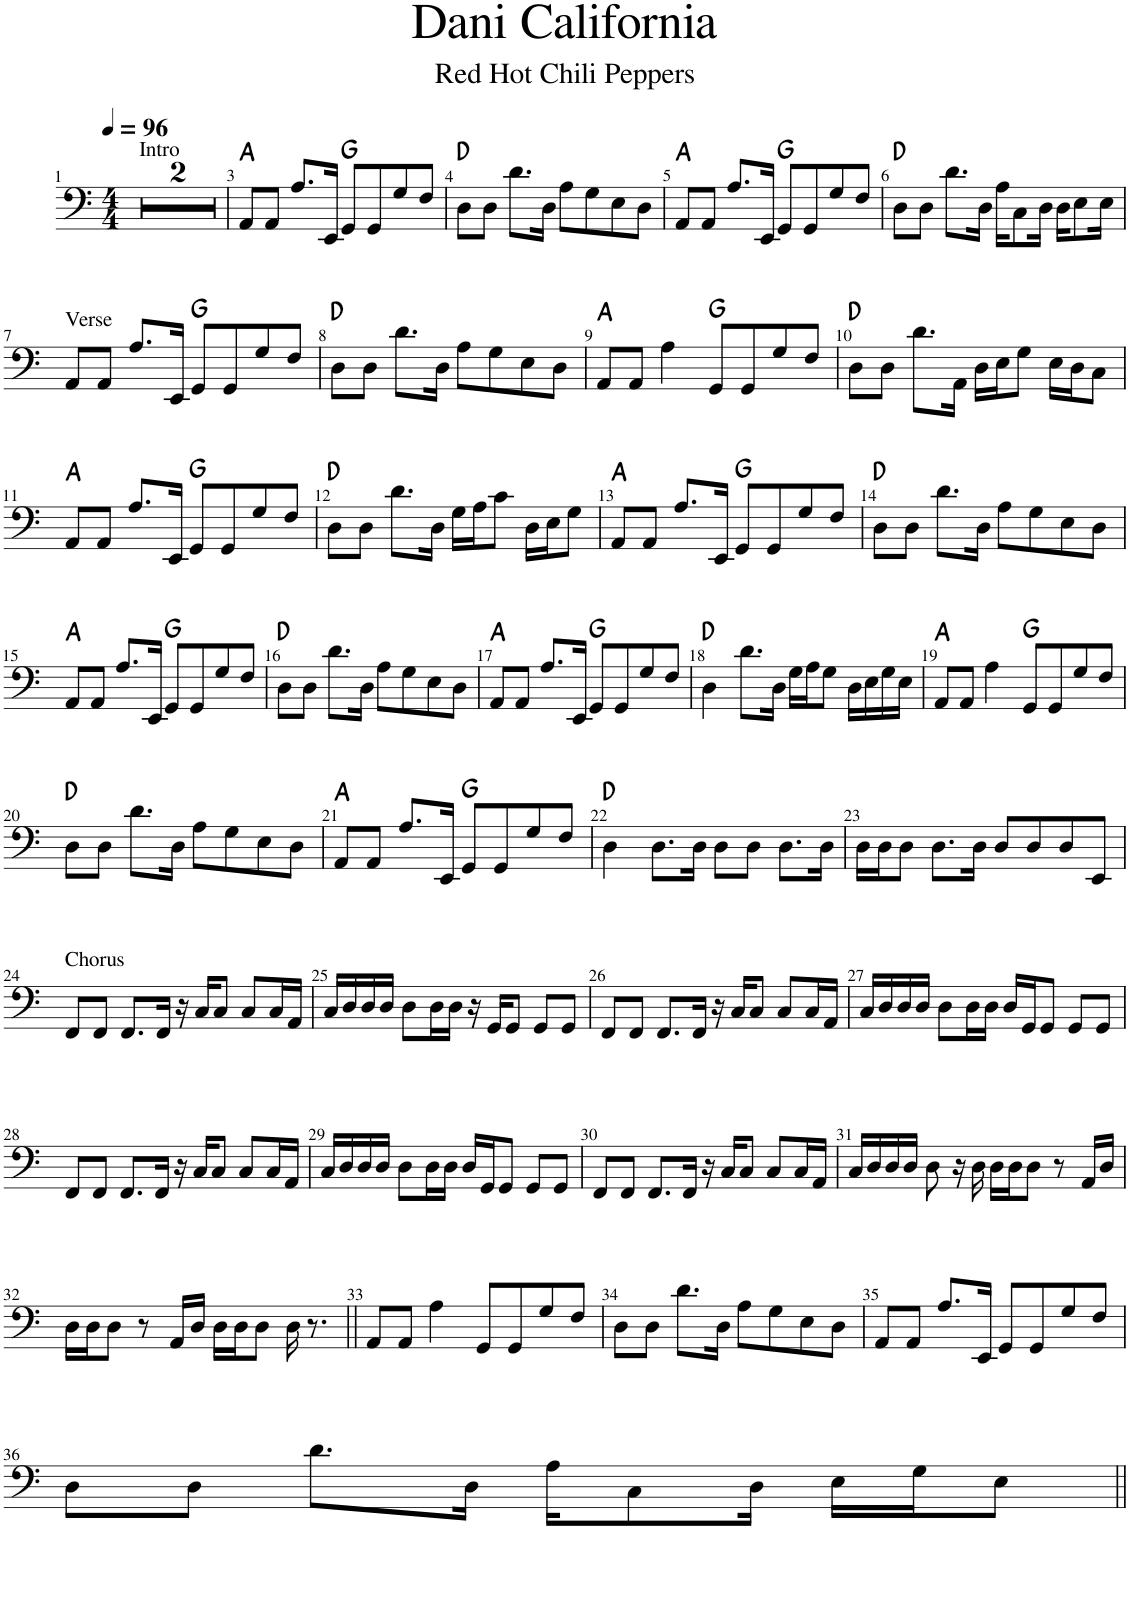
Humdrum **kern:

**kern	**harte
*part1	*part1
*staff1	*
*I"Bass Guitar	*
*I'B. Guit.	*
*clefF4	*
*k[]	*
*M4/4	*
*MM96	*
=1	=1
!LO:TX:a:t=Intro	!
1r	.
=2	=2
1r	.
=3	=3
8AA/L	A:maj
8AA/J	.
8.A/L	.
16EE/Jk	.
8GG/L	G:maj
8GG/	.
8G/	.
8F/J	.
=4	=4
8D\L	D:maj
8D\J	.
8.d\L	.
16D\Jk	.
8A\L	.
8G\	.
8E\	.
8D\J	.
=5	=5
8AA/L	A:maj
8AA/J	.
8.A/L	.
16EE/Jk	.
8GG/L	G:maj
8GG/	.
8G/	.
8Fn/J	.
=6	=6
8D\L	D:maj
8D\J	.
8.d\L	.
16D\Jk	.
16A\KL	.
8Cn\	.
16D\Jk	.
16D\KL	.
8E\	.
16E\Jk	.
!!LO:LB:g=z
=7	=7
!LO:TX:a:t=Verse	!
8AA/L	A:maj
8AA/J	.
8.A/L	.
16EE/Jk	.
8GG/L	G:maj
8GG/	.
8G/	.
8Fn/J	.
=8	=8
8D\L	D:maj
8D\J	.
8.d\L	.
16D\Jk	.
8A\L	.
8G\	.
8E\	.
8D\J	.
=9	=9
8AA/L	A:maj
8AA/J	.
4A\	.
8GG/L	G:maj
8GG/	.
8G/	.
8Fn/J	.
=10	=10
8D\L	D:maj
8D\J	.
8.d\L	.
16AA\Jk	.
16D\LL	.
16E\J	.
8G\J	.
16E\LL	.
16D\J	.
8Cn\J	.
!!LO:LB:g=z
=11	=11
8AA/L	A:maj
8AA/J	.
8.A/L	.
16EE/Jk	.
8GG/L	G:maj
8GG/	.
8G/	.
8Fn/J	.
=12	=12
8D\L	D:maj
8D\J	.
8.d\L	.
16D\Jk	.
16G\LL	.
16A\J	.
8cn\J	.
16D\LL	.
16E\J	.
8G\J	.
=13	=13
8AA/L	A:maj
8AA/J	.
8.A/L	.
16EE/Jk	.
8GG/L	G:maj
8GG/	.
8G/	.
8Fn/J	.
=14	=14
8D\L	D:maj
8D\J	.
8.d\L	.
16D\Jk	.
8A\L	.
8G\	.
8E\	.
8D\J	.
!!LO:LB:g=z
=15	=15
8AA/L	A:maj
8AA/J	.
8.A/L	.
16EE/Jk	.
8GG/L	G:maj
8GG/	.
8G/	.
8Fn/J	.
=16	=16
8D\L	D:maj
8D\J	.
8.d\L	.
16D\Jk	.
8A\L	.
8G\	.
8E\	.
8D\J	.
=17	=17
8AA/L	A:maj
8AA/J	.
8.A/L	.
16EE/Jk	.
8GG/L	G:maj
8GG/	.
8G/	.
8Fn/J	.
=18	=18
4D\	D:maj
8.d\L	.
16D\Jk	.
16G\LL	.
16A\J	.
8G\J	.
16D\LL	.
16E\	.
16G\	.
16E\JJ	.
=19	=19
8AA/L	A:maj
8AA/J	.
4A\	.
8GG/L	G:maj
8GG/	.
8G/	.
8Fn/J	.
!!LO:LB:g=z
=20	=20
8D\L	D:maj
8D\J	.
8.d\L	.
16D\Jk	.
8A\L	.
8G\	.
8E\	.
8D\J	.
=21	=21
8AA/L	A:maj
8AA/J	.
8.A/L	.
16EE/Jk	.
8GG/L	G:maj
8GG/	.
8G/	.
8Fn/J	.
=22	=22
4D\	D:maj
8.D\L	.
16D\Jk	.
8D\L	.
8D\J	.
8.D\L	.
16D\Jk	.
=23	=23
16D\LL	.
16D\J	.
8D\J	.
8.D\L	.
16D\Jk	.
8D/L	.
8D/	.
8D/	.
8EE/J	.
!!LO:LB:g=z
=24	=24
!LO:TX:a:t=Chorus	!
8FF/L	.
8FF/J	.
8.FF/L	.
16FF/Jk	.
16r	.
16C/KL	.
8C/J	.
8C/L	.
16C/L	.
16AA/JJ	.
=25	=25
16C/LL	.
16D/	.
16D/	.
16D/JJ	.
8D\L	.
16D\L	.
16D\JJ	.
16r	.
16GG/KL	.
8GG/J	.
8GG/L	.
8GG/J	.
=26	=26
8FF/L	.
8FF/J	.
8.FF/L	.
16FF/Jk	.
16r	.
16C/KL	.
8C/J	.
8C/L	.
16C/L	.
16AA/JJ	.
=27	=27
16C/LL	.
16D/	.
16D/	.
16D/JJ	.
8D\L	.
16D\L	.
16D\JJ	.
16D/LL	.
16GG/J	.
8GG/J	.
8GG/L	.
8GG/J	.
!!LO:LB:g=z
=28	=28
8FF/L	.
8FF/J	.
8.FF/L	.
16FF/Jk	.
16r	.
16C/KL	.
8C/J	.
8C/L	.
16C/L	.
16AA/JJ	.
=29	=29
16C/LL	.
16D/	.
16D/	.
16D/JJ	.
8D\L	.
16D\L	.
16D\JJ	.
16D/LL	.
16GG/J	.
8GG/J	.
8GG/L	.
8GG/J	.
=30	=30
8FF/L	.
8FF/J	.
8.FF/L	.
16FF/Jk	.
16r	.
16C/KL	.
8C/J	.
8C/L	.
16C/L	.
16AA/JJ	.
=31	=31
16C/LL	.
16D/	.
16D/	.
16D/JJ	.
8D\	.
16r	.
16D\	.
16D\LL	.
16D\J	.
8D\J	.
8r	.
16AA/LL	.
16D/JJ	.
!!LO:LB:g=z
=32	=32
16D\LL	.
16D\J	.
8D\J	.
8r	.
16AA/LL	.
16D/JJ	.
16D\LL	.
16D\J	.
8D\J	.
16D\	.
8.r	.
=33||	=33||
8AA/L	.
8AA/J	.
4A\	.
8GG/L	.
8GG/	.
8G/	.
8F/J	.
=34	=34
8D\L	.
8D\J	.
8.d\L	.
16D\Jk	.
8A\L	.
8G\	.
8E\	.
8D\J	.
=35	=35
8AA/L	.
8AA/J	.
8.A/L	.
16EE/Jk	.
8GG/L	.
8GG/	.
8G/	.
8F/J	.
=	=
*-	*-
